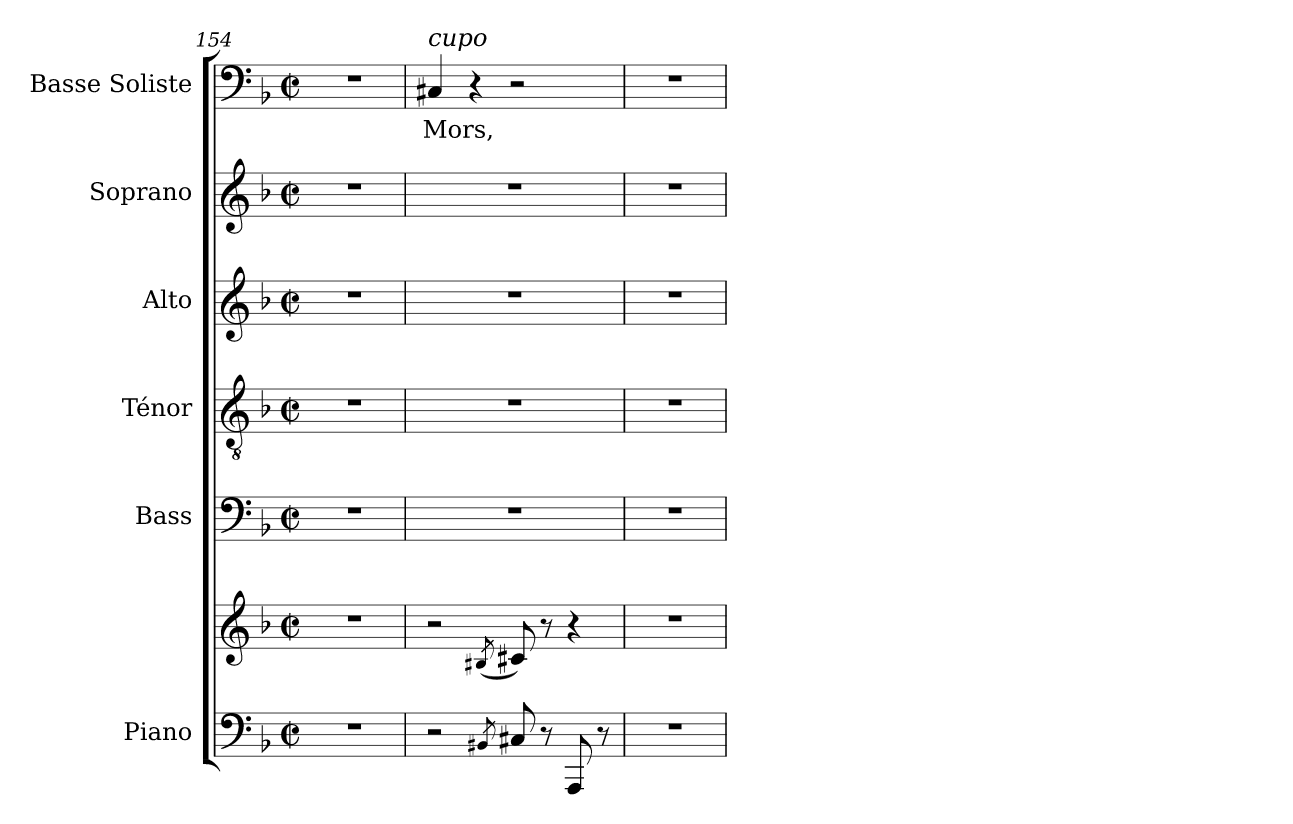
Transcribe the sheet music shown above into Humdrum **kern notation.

**kern	**kern	**kern	**kern	**kern	**kern	**kern	**text
*part6	*part6	*part5	*part4	*part3	*part2	*part1	*part1
*staff7	*staff6	*staff5	*staff4	*staff3	*staff2	*staff1	*staff1
*I"Piano	*	*I"Bass	*I"Ténor	*I"Alto	*I"Soprano	*I"Basse Soliste	*
*I'Pia.	*	*I'B.	*I'T.	*I'A.	*I'S.	*I'Basse Soliste	*
*clefF4	*clefG2	*clefF4	*clefGv2	*clefG2	*clefG2	*clefF4	*
*k[b-]	*k[b-]	*k[b-]	*k[b-]	*k[b-]	*k[b-]	*k[b-]	*
*M2/2	*M2/2	*M2/2	*M2/2	*M2/2	*M2/2	*M2/2	*
*met(c|)	*met(c|)	*met(c|)	*met(c|)	*met(c|)	*met(c|)	*met(c|)	*
=154	=154	=154	=154	=154	=154	=154	=154
1r	1r	1r	1r	1r	1r	1r	.
=155	=155	=155	=155	=155	=155	=155	=155
!	!	!	!	!	!	!LO:TX:a:i:t=cupo	!
2r	2r	1r	1r	1r	1r	4C#X/	Mors,
.	.	.	.	.	.	4r	.
8qBB#X/	(8qB#X/	.	.	.	.	.	.
8C#X/	8c#X/)	.	.	.	.	2r	.
8r	8r	.	.	.	.	.	.
8AAA/	4r	.	.	.	.	.	.
8r	.	.	.	.	.	.	.
=156	=156	=156	=156	=156	=156	=156	=156
1r	1r	1r	1r	1r	1r	1r	.
=	=	=	=	=	=	=	=
*-	*-	*-	*-	*-	*-	*-	*-
